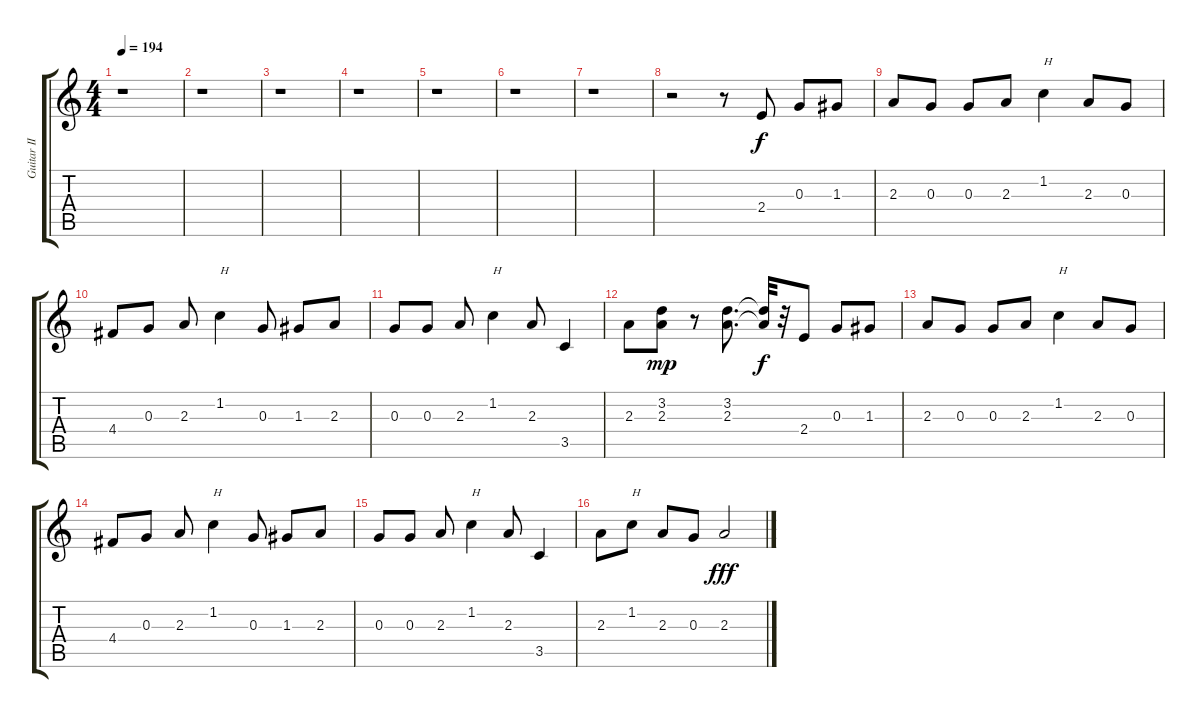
\track ("Guitar II" "Guitar II") {instrument overdrivenguitar}
\staff {score tabs}
\tuning (E4 B3 G3 D3 A2 E2) {hide}
\ts (4 4)
\tempo 194
\clef g2
\ks c
r.1{dy f} |
r.1 |
r.1 |
r.1 |
r.1 |
r.1 |
r.1 |
r.2 r.8 2.4.8 0.3.8 1.3.8 |
2.3.8 0.3.8 0.3.8 2.3.8 1.2.4{txt "H"} 2.3.8 0.3.8 |
4.4.8 0.3.8 2.3.8 1.2.4{txt "H"} 0.3.8 1.3.8 2.3.8 |
0.3.8 0.3.8 2.3.8 1.2.4{txt "H"} 2.3.8 3.5.4 |
2.3.8 (3.2 2.3).8{dy mp} r.8 (3.2 2.3).8{d} (3.2{t} 2.3{t}).32{dy f} r.32 2.4.8 0.3.8 1.3.8 |
2.3.8 0.3.8 0.3.8 2.3.8 1.2.4{txt "H"} 2.3.8 0.3.8 |
4.4.8 0.3.8 2.3.8 1.2.4{txt "H"} 0.3.8 1.3.8 2.3.8 |
0.3.8 0.3.8 2.3.8 1.2.4{txt "H"} 2.3.8 3.5.4 |
2.3.8 1.2.8{txt "H"} 2.3.8 0.3.8 2.3.2{dy fff}
